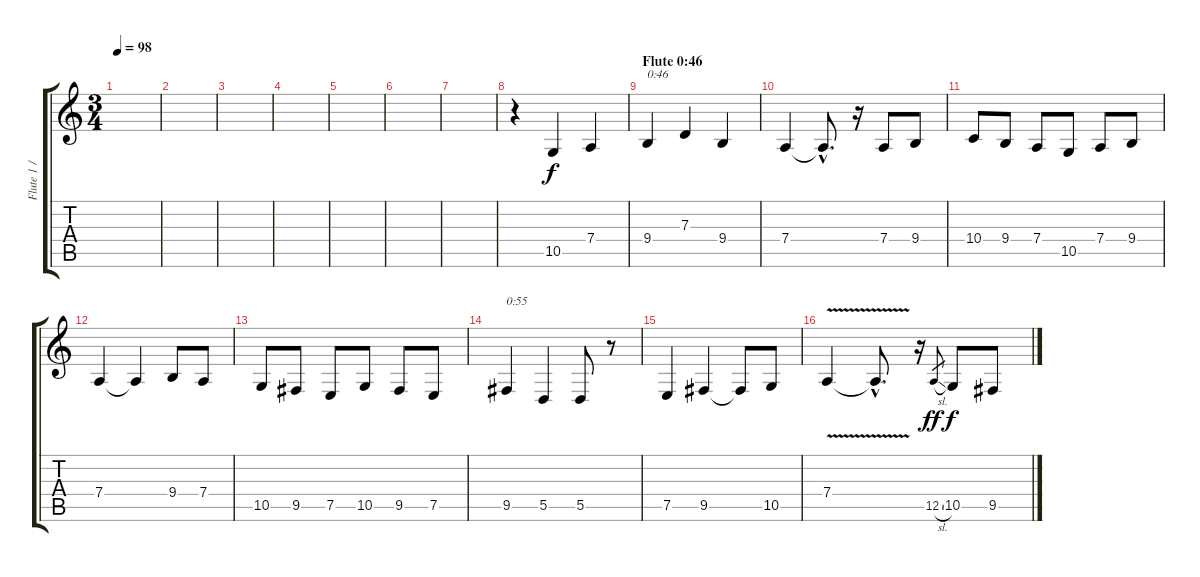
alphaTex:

\track ("Flute 1 / Tempo" "Flute 1 / ") {instrument flute}
\staff {score tabs}
\tuning (E4 B3 G3 D3 A2 E2) {hide}
\ts (3 4)
\tempo 98
\clef g2
\ks c
|
|
|
|
|
|
|
r.4{volume 11} 10.5.4 7.4.4 |
\section ("" "Flute 0:46")
9.4.4{txt "0:46"} 7.3.4 9.4.4 |
7.4.4 7.4{hac t}.8{d} r.16 7.4.8 9.4.8 |
10.4.8 9.4.8 7.4.8 10.5.8 7.4.8 9.4.8 |
7.4.4 7.4{t}.4 9.4.8 7.4.8 |
10.5.8 9.5.8 7.5.8 10.5.8 9.5.8 7.5.8 |
9.5.4{txt "0:55"} 5.5.4 5.5.8 r.8 |
7.5.4 9.5.4 9.5{t}.8 10.5.8 |
7.4{v}.4{volume 9} 7.4{hac t}.8{d} r.16{volume 9} 12.5{sl}.8{gr dy ff} 10.5.8{dy f} 9.5.8
